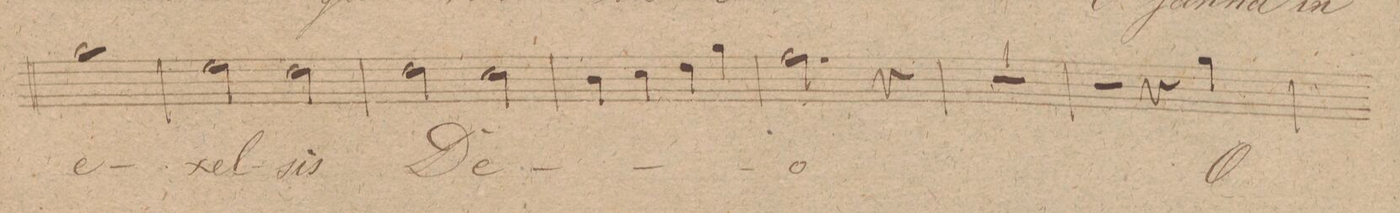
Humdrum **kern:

**kern	**text	**dynam
*I"Alto.	*	*
*clefC3	*	*
*k[f#c#g#]	*	*
*met(c)	*	*
*M4/4	*	*
1a	e-	.
=59	=59	=59
2f#\	-xel-	.
2e\	-sis	.
=60	=60	=60
2e\	De-	.
2d\	.	.
=61	=61	=61
4c#\	.	.
4d\	.	.
4e\	.	.
4a\	.	.
=62	=62	=62
2.g#\	-o	.
4r	.	.
=63	=63	=63
1r	.	.
=64	=64	=64
2r	.	.
4r	.	.
4a\	O-	.
=65	=65	=65
*-	*-	*-
